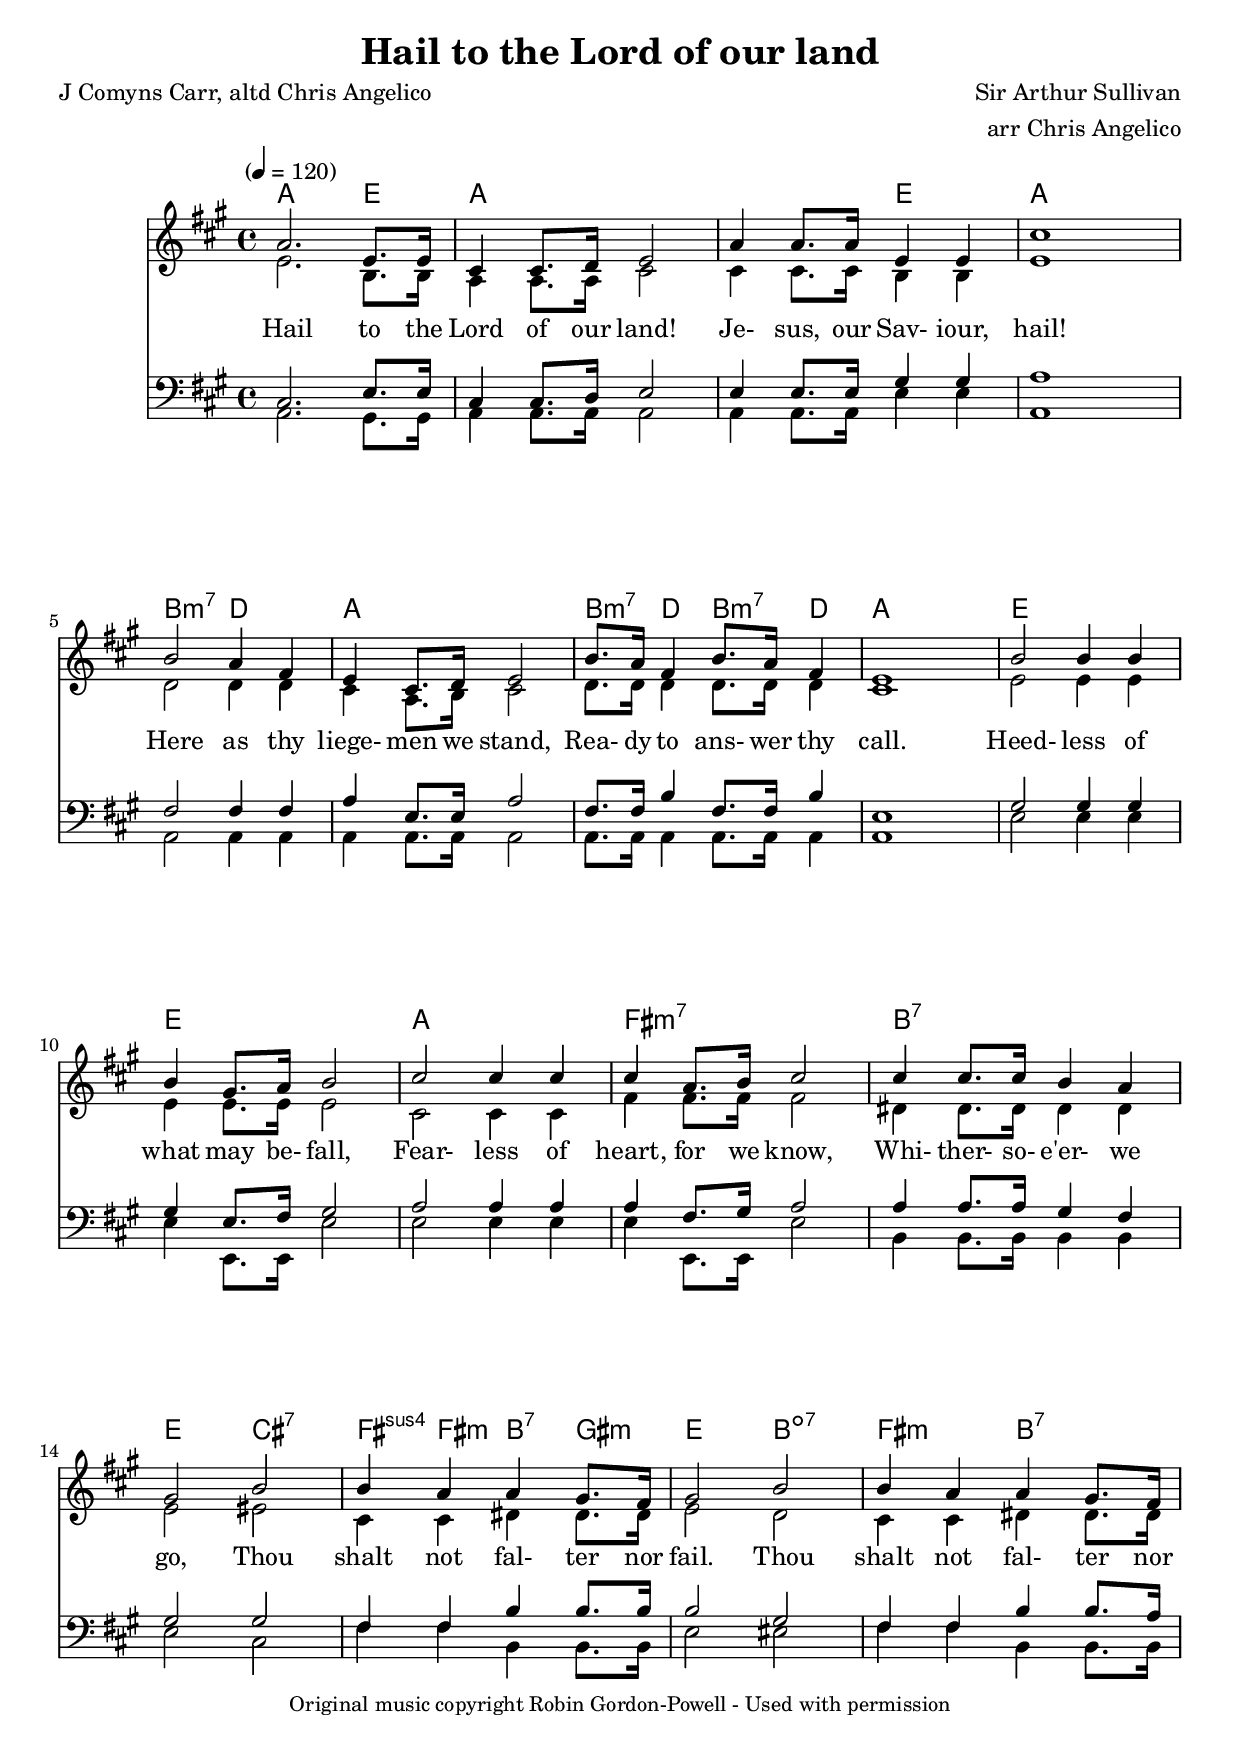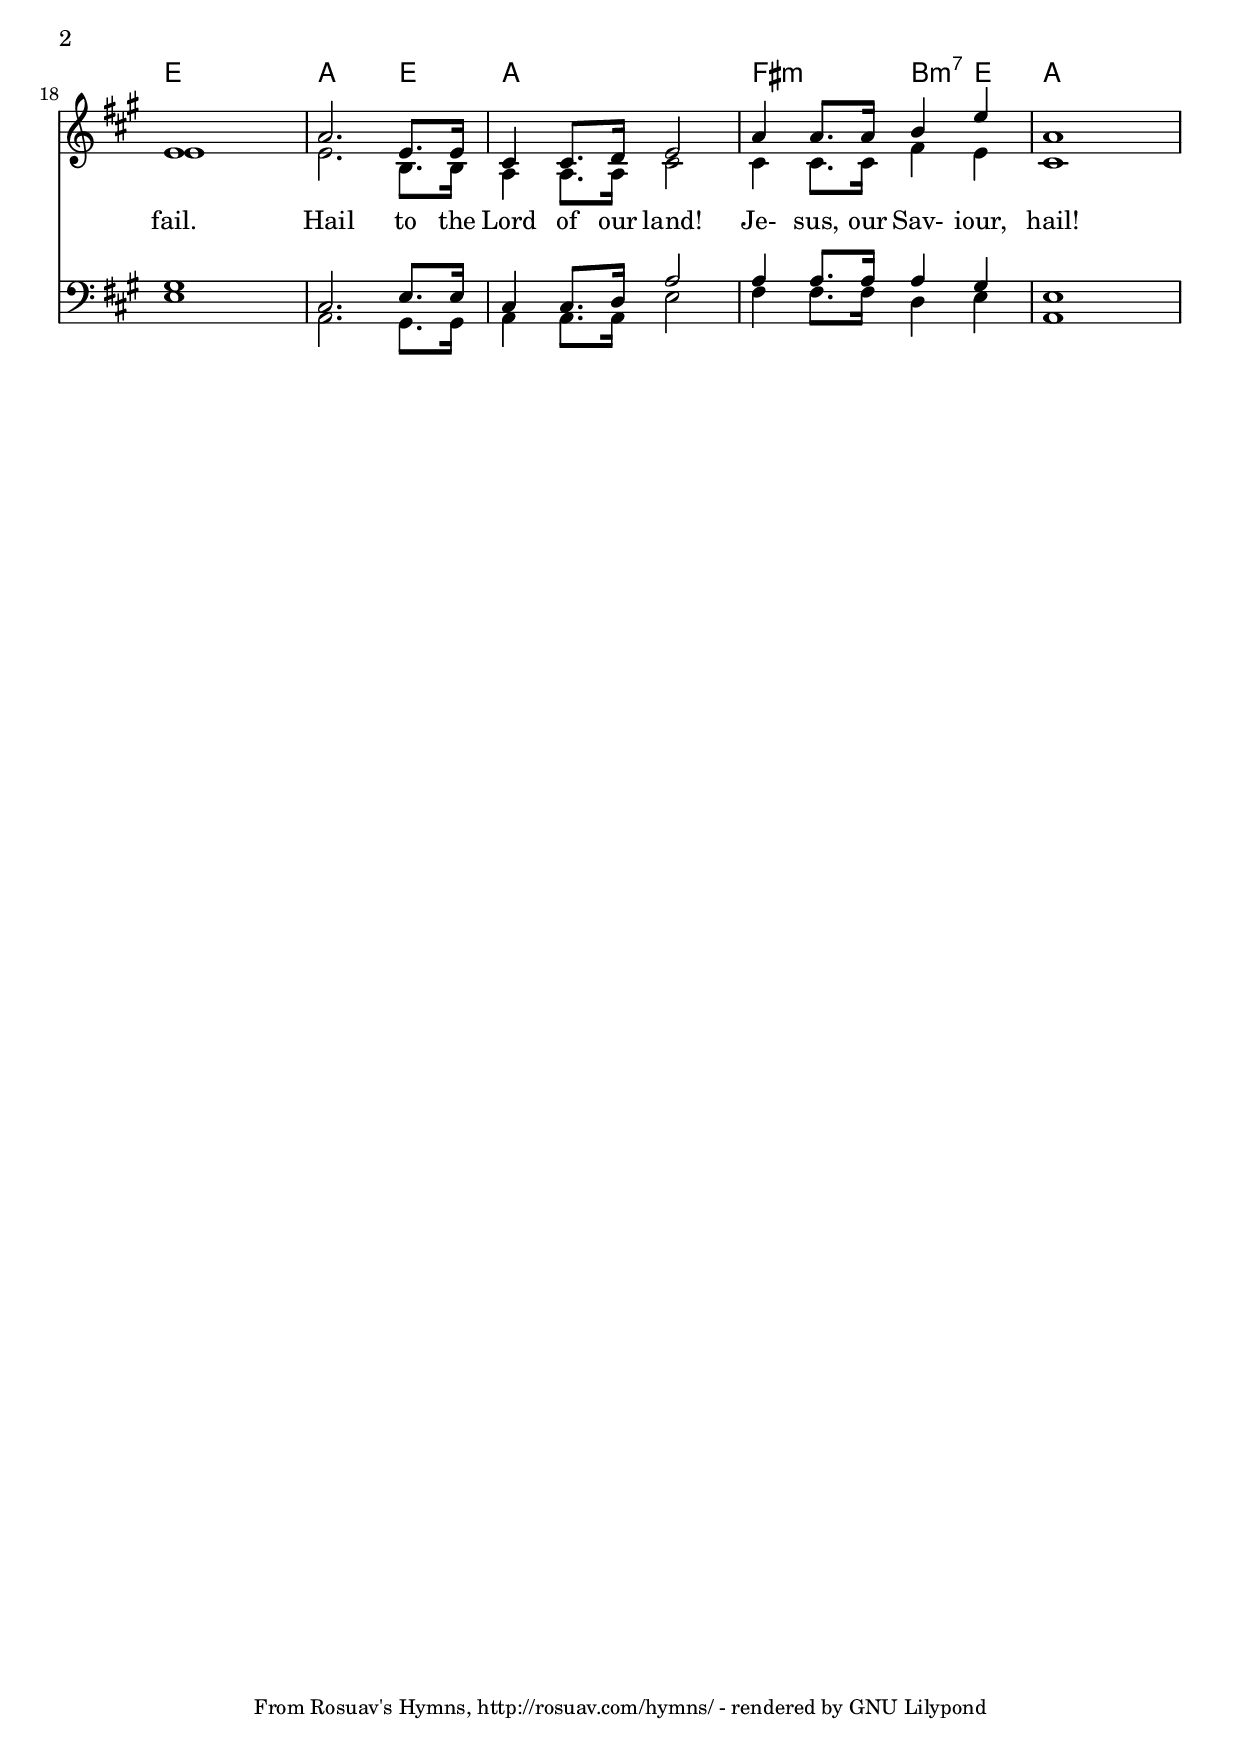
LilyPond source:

\version "2.24.0"
% Hail to the Lord of our Land!
% Words altered from the original
\include "Hymnal.ly"

\header
{
	title="Hail to the Lord of our land"
	poet="J Comyns Carr, altd Chris Angelico"
	composer="Sir Arthur Sullivan" % circa 1898
	arranger="arr Chris Angelico" % 2014-01-03
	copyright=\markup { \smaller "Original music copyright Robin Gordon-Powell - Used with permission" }
}

\score {
	<<
		\new ChordNames {
			\set chordChanges = ##t
			\transpose d a,
			\chordmode {
				d2. a4 d2 d d a d d
				e:m7 g d d e4:m7 g e:m7 g d2 d
				a a a a
				d d b:m7 b:m7
				e:7 e:7 a
				fs:7 b4:sus4 b:m e:7 cs:m
				a2 e:dim7 b:m e:7 a a
				d2. a4 d2 d b:m e4:m7 a d
			}
		}
		\new Staff <<
			\set Staff.midiInstrument = "acoustic grand"
			\key a \major
			\time 4/4
			\tempo "" 4 = 120
			\new Voice = "sops" \transpose d a, \relative f' {
				% r1
				\voiceOne
				d'2. a8. a16 fs4 fs8. g16 a2 d4 d8. d16 a4 a4 fs'1
				e2 d4 b a fs8. g16 a2 e'8. d16 b4 e8. d16 b4 a1
				e'2 e4 e e cs8. d16 e2
				fs2 fs4 fs fs d8. e16 fs2
				fs4 fs8. fs16 e4 d cs2
				e2 e4 d d cs8. b16 cs2
				e2 e4 d d cs8. b16 a1
				d2. a8. a16 fs4 fs8. g16 a2 d4 d8. d16 e4 a d,1
			}
			\addlyrics { \lyr \lyricmode {
				!Hail to the Lord of our land! Je- sus, our Sav- iour, hail!
				!Here as thy liege- men we stand, Rea- dy to ans- wer thy call.
				!Heed- less of what may be- fall,
				!Fear- less of heart, for we know,
				!Whi- ther- so- e'er- we go,
				!Thou shalt not fal- ter nor fail.
				!Thou shalt not fal- ter nor fail.
				!Hail to the Lord of our land! Je- sus, our Sav- iour, hail!
			} }
			\new Voice = "alto" \transpose d a, \relative f' {
				% s1 % The same rest, but as a spacer so it doesn't print
				\voiceTwo
				a2. e8. e16 d4 d8. d16 fs2 fs4 fs8. fs16 e4 e4 a1
				g2 g4 g fs d8. e16 fs2 g8. g16 g4 g8. g16 g4 fs1
				a2 a4 a a a8. a16 a2
				fs2 fs4 fs b4 b8. b16 b2
				gs4 gs8. gs16 gs4 gs a2
				as2 fs4 fs gs gs8. gs16 a2
				g2 fs4 fs gs gs8. gs16 a1
				a2. e8. e16 d4 d8. d16 fs2 fs4 fs8. fs16 b4 a fs1
			}
		>>
		\new Staff <<
			\clef bass
			\key a \major
			\new Voice = "tenor" \transpose d a, \relative c' {
				% r1
				\voiceOne
				fs,2. a8. a16 fs4 fs8. g16 a2 a4 a8. a16 cs4 cs4 d1
				b2 b4 b d a8. a16 d2 b8. b16 e4 b8. b16 e4 a,1
				cs2 cs4 cs cs a8. b16 cs2
				d2 d4 d d b8. cs16 d2
				d4 d8. d16 cs4 b cs2
				cs2 b4 b e e8. e16 e2
				cs2 b4 b e e8. d16 cs1
				fs,2. a8. a16 fs4 fs8. g16 d'2 d4 d8. d16 d4 cs a1
			}
			\new Voice = "bass" \transpose d a, \relative c' {
				% s1
				\voiceTwo
				d,2. cs8. cs16 d4 d8. d16 d2 d4 d8. d16 a'4 a4 d,1
				d2 d4 d d d8. d16 d2 d8. d16 d4 d8. d16 d4 d1
				a'2 a4 a a a,8. a16 a'2
				a2 a4 a a a,8. a16 a'2
				e4 e8. e16 e4 e a2
				fs2 b4 b e,4 e8. e16 a2
				as2 b4 b e,4 e8. e16 a1
				d,2. cs8. cs16 d4 d8. d16 a'2 b4 b8. b16 g4 a d,1
			}
		>>
	>>
	\layout { }
	\midi { \context { \ChordNames \remove Note_performer } } % Stop chords from sounding in the MIDI
}
